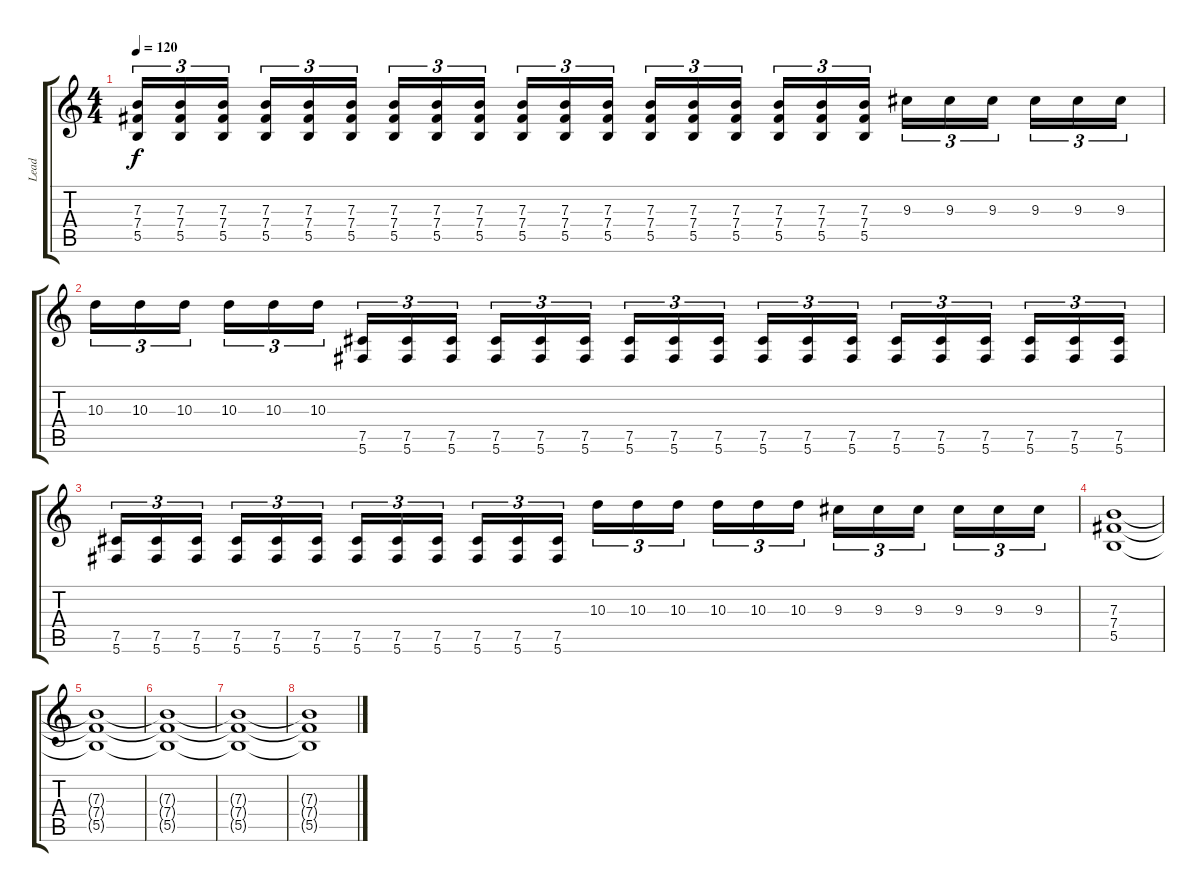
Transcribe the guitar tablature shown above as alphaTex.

\track ("Lead" "Lead") {instrument distortionguitar}
\staff {score tabs}
\tuning (Db4 Ab3 E3 B2 Gb2 Db2) {hide}
\ts (4 4)
\tempo 120
\clef g2
\ks c
(7.3 7.4 5.5).16{tu (3 2) dy f} (7.3 7.4 5.5).16{tu (3 2)} (7.3 7.4 5.5).16{tu (3 2) beam splitsecondary} (7.3 7.4 5.5).16{tu (3 2)} (7.3 7.4 5.5).16{tu (3 2)} (7.3 7.4 5.5).16{tu (3 2)} (7.3 7.4 5.5).16{tu (3 2)} (7.3 7.4 5.5).16{tu (3 2)} (7.3 7.4 5.5).16{tu (3 2) beam splitsecondary} (7.3 7.4 5.5).16{tu (3 2)} (7.3 7.4 5.5).16{tu (3 2)} (7.3 7.4 5.5).16{tu (3 2)} (7.3 7.4 5.5).16{tu (3 2)} (7.3 7.4 5.5).16{tu (3 2)} (7.3 7.4 5.5).16{tu (3 2) beam splitsecondary} (7.3 7.4 5.5).16{tu (3 2)} (7.3 7.4 5.5).16{tu (3 2)} (7.3 7.4 5.5).16{tu (3 2)} 9.3.16{tu (3 2)} 9.3.16{tu (3 2)} 9.3.16{tu (3 2) beam splitsecondary} 9.3.16{tu (3 2)} 9.3.16{tu (3 2)} 9.3.16{tu (3 2)} |
10.3.16{tu (3 2)} 10.3.16{tu (3 2)} 10.3.16{tu (3 2) beam splitsecondary} 10.3.16{tu (3 2)} 10.3.16{tu (3 2)} 10.3.16{tu (3 2)} (7.5 5.6).16{tu (3 2)} (7.5 5.6).16{tu (3 2)} (7.5 5.6).16{tu (3 2) beam splitsecondary} (7.5 5.6).16{tu (3 2)} (7.5 5.6).16{tu (3 2)} (7.5 5.6).16{tu (3 2)} (7.5 5.6).16{tu (3 2)} (7.5 5.6).16{tu (3 2)} (7.5 5.6).16{tu (3 2) beam splitsecondary} (7.5 5.6).16{tu (3 2)} (7.5 5.6).16{tu (3 2)} (7.5 5.6).16{tu (3 2)} (7.5 5.6).16{tu (3 2)} (7.5 5.6).16{tu (3 2)} (7.5 5.6).16{tu (3 2) beam splitsecondary} (7.5 5.6).16{tu (3 2)} (7.5 5.6).16{tu (3 2)} (7.5 5.6).16{tu (3 2)} |
(7.5 5.6).16{tu (3 2)} (7.5 5.6).16{tu (3 2)} (7.5 5.6).16{tu (3 2) beam splitsecondary} (7.5 5.6).16{tu (3 2)} (7.5 5.6).16{tu (3 2)} (7.5 5.6).16{tu (3 2)} (7.5 5.6).16{tu (3 2)} (7.5 5.6).16{tu (3 2)} (7.5 5.6).16{tu (3 2) beam splitsecondary} (7.5 5.6).16{tu (3 2)} (7.5 5.6).16{tu (3 2)} (7.5 5.6).16{tu (3 2)} 10.3.16{tu (3 2)} 10.3.16{tu (3 2)} 10.3.16{tu (3 2) beam splitsecondary} 10.3.16{tu (3 2)} 10.3.16{tu (3 2)} 10.3.16{tu (3 2)} 9.3.16{tu (3 2)} 9.3.16{tu (3 2)} 9.3.16{tu (3 2) beam splitsecondary} 9.3.16{tu (3 2)} 9.3.16{tu (3 2)} 9.3.16{tu (3 2)} |
(7.3 7.4 5.5).1 |
(7.3{t} 7.4{t} 5.5{t}).1 |
(7.3{t} 7.4{t} 5.5{t}).1 |
(7.3{t} 7.4{t} 5.5{t}).1 |
(7.3{t} 7.4{t} 5.5{t}).1
